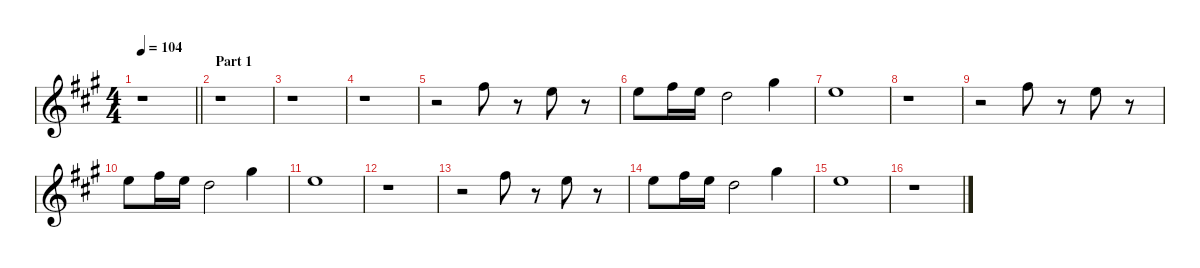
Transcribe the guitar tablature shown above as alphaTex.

\defaultSystemsLayout 4
\hideDynamics
\bracketExtendMode nobrackets
\singleTrackTrackNamePolicy hidden
\multiTrackTrackNamePolicy hidden
\otherSystemsTrackNameOrientation horizontal
\track ("Saxes   " "sax.") {instrument tenorsax}
\staff {score}
\tuning (E4 B3 G3 D3 A2 E2)
\ts (4 4)
\tempo 104
\clef g2
\barLineRight lightlight
\ks a
r.1{dy f beam Down} |
\section ("" "Part 1")
r.1{beam Down} |
r.1{beam Down} |
r.1{beam Down} |
r.2{beam Down} 14.1{acc #}.8{beam Down} r.8{beam Down} 12.1{acc forcenatural}.8{beam Down} r.8{beam Down} |
12.1{acc forcenatural}.8{beam Down} 14.1{acc #}.16{beam Down} 12.1{acc forcenatural}.16{beam Down} 10.1{acc forcenatural}.2{beam Down} 16.1{acc #}.4{beam Down} |
12.1{acc forcenatural}.1{beam Down} |
r.1{beam Down} |
r.2{beam Down} 14.1{acc #}.8{beam Down} r.8{beam Down} 12.1{acc forcenatural}.8{beam Down} r.8{beam Down} |
12.1{acc forcenatural}.8{beam Down} 14.1{acc #}.16{beam Down} 12.1{acc forcenatural}.16{beam Down} 10.1{acc forcenatural}.2{beam Down} 16.1{acc #}.4{beam Down} |
12.1{acc forcenatural}.1{beam Down} |
r.1{beam Down} |
r.2{beam Down} 14.1{acc #}.8{beam Down} r.8{beam Down} 12.1{acc forcenatural}.8{beam Down} r.8{beam Down} |
12.1{acc forcenatural}.8{beam Down} 14.1{acc #}.16{beam Down} 12.1{acc forcenatural}.16{beam Down} 10.1{acc forcenatural}.2{beam Down} 16.1{acc #}.4{beam Down} |
12.1{acc forcenatural}.1{beam Down} |
r.1{beam Down}
